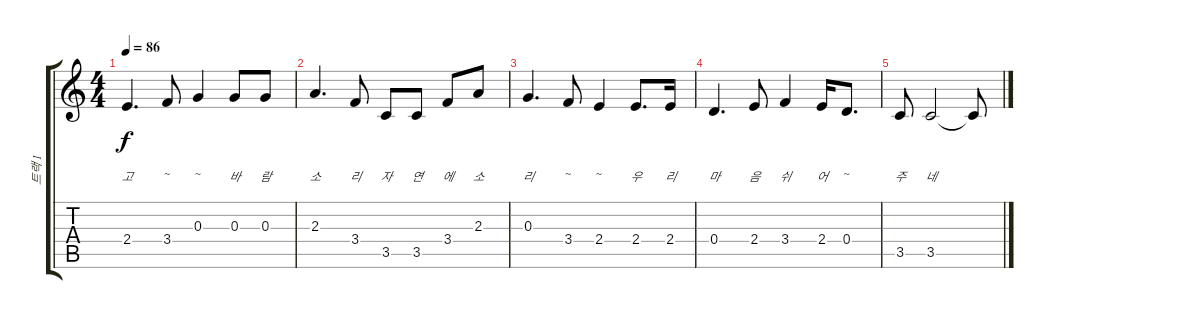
\track ("트랙 1" "트랙 1") {instrument acousticguitarsteel}
\staff {score tabs}
\tuning (E4 B3 G3 D3 A2 E2) {hide}
\ts (4 4)
\tempo 86
\clef g2
\ks c
2.4.4{d lyrics (0 "") lyrics (1 "") lyrics (2 "") lyrics (3 "고") lyrics (4 "") dy f} 3.4.8{lyrics (0 "") lyrics (1 "") lyrics (2 "") lyrics (3 "~") lyrics (4 "")} 0.3.4{lyrics (0 "") lyrics (1 "") lyrics (2 "") lyrics (3 "~") lyrics (4 "")} 0.3.8{lyrics (0 "") lyrics (1 "") lyrics (2 "") lyrics (3 "바") lyrics (4 "")} 0.3.8{lyrics (0 "") lyrics (1 "") lyrics (2 "") lyrics (3 "람") lyrics (4 "")} |
2.3.4{d lyrics (0 "") lyrics (1 "") lyrics (2 "") lyrics (3 "소") lyrics (4 "")} 3.4.8{lyrics (0 "") lyrics (1 "") lyrics (2 "") lyrics (3 "리") lyrics (4 "")} 3.5.8{lyrics (0 "") lyrics (1 "") lyrics (2 "") lyrics (3 "자") lyrics (4 "")} 3.5.8{lyrics (0 "") lyrics (1 "") lyrics (2 "") lyrics (3 "연") lyrics (4 "")} 3.4.8{lyrics (0 "") lyrics (1 "") lyrics (2 "") lyrics (3 "에") lyrics (4 "")} 2.3.8{lyrics (0 "") lyrics (1 "") lyrics (2 "") lyrics (3 "소") lyrics (4 "")} |
0.3.4{d lyrics (0 "") lyrics (1 "") lyrics (2 "") lyrics (3 "리") lyrics (4 "")} 3.4.8{lyrics (0 "") lyrics (1 "") lyrics (2 "") lyrics (3 "~") lyrics (4 "")} 2.4.4{lyrics (0 "") lyrics (1 "") lyrics (2 "") lyrics (3 "~") lyrics (4 "")} 2.4.8{d lyrics (0 "") lyrics (1 "") lyrics (2 "") lyrics (3 "우") lyrics (4 "")} 2.4.16{lyrics (0 "") lyrics (1 "") lyrics (2 "") lyrics (3 "리") lyrics (4 "")} |
0.4.4{d lyrics (0 "") lyrics (1 "") lyrics (2 "") lyrics (3 "마") lyrics (4 "")} 2.4.8{lyrics (0 "") lyrics (1 "") lyrics (2 "") lyrics (3 "음") lyrics (4 "")} 3.4.4{lyrics (0 "") lyrics (1 "") lyrics (2 "") lyrics (3 "쉬") lyrics (4 "")} 2.4.16{lyrics (0 "") lyrics (1 "") lyrics (2 "") lyrics (3 "어") lyrics (4 "")} 0.4.8{d lyrics (0 "") lyrics (1 "") lyrics (2 "") lyrics (3 "~") lyrics (4 "")} |
3.5.8{lyrics (0 "") lyrics (1 "") lyrics (2 "") lyrics (3 "주") lyrics (4 "")} 3.5.2{lyrics (0 "") lyrics (1 "") lyrics (2 "") lyrics (3 "네") lyrics (4 "")} 3.5{t}.8
